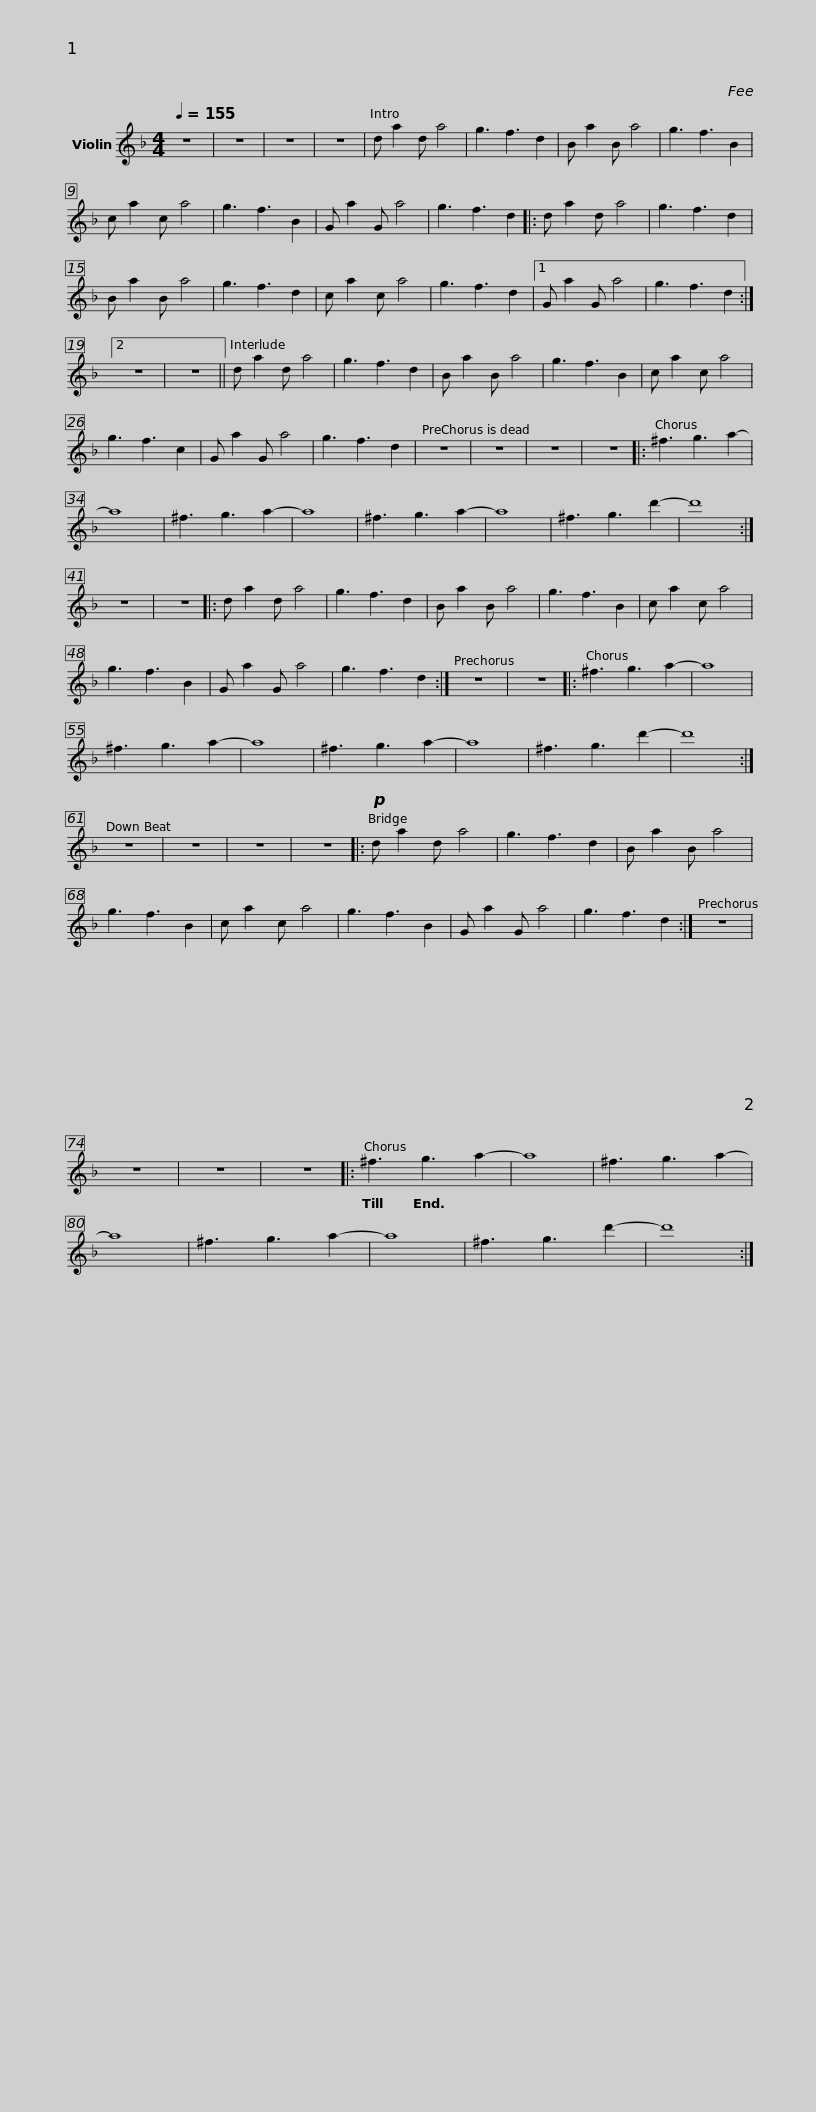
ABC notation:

X:1
L:1/8
Q:1/4=155
M:4/4
I:linebreak $
K:F
V:1 treble
V:1
 z8 | z8 | z8 | z8 | d a2 d a4 | %5
 g3 f3 d2 | B a2 B a4 | g3 f3 B2 | c a2 c a4 | g3 f3 B2 | %10
 G a2 G a4 | g3 f3 d2 |:$ d a2 d a4 | g3 f3 d2 | B a2 B a4 | %15
 g3 f3 d2 | c a2 c a4 | g3 f3 d2 |1 G a2 G a4 | g3 f3 d2 :|2 %20
 z8 | z8 ||$ d a2 d a4 | g3 f3 d2 | B a2 B a4 | %25
 g3 f3 B2 | c a2 c a4 | g3 f3 c2 | G a2 G a4 | g3 f3 d2 | %30
 z8 | z8 | z8 | z8 |:$ ^f3 g3 a2- | %35
 a8 | ^f3 g3 a2- | a8 | ^f3 g3 a2- | a8 | %40
 ^f3 g3 d'2- | d'8 :| z8 | z8 |: d a2 d a4 | %45
 g3 f3 d2 |$ B a2 B a4 | g3 f3 B2 | c a2 c a4 | g3 f3 B2 | %50
 G a2 G a4 | g3 f3 d2 :| z8 | z8 |: ^f3 g3 a2- | %55
 a8 | ^f3 g3 a2- |$ a8 | ^f3 g3 a2- | a8 | %60
 ^f3 g3 d'2- | d'8 :| z8 | z8 | z8 | %65
 z8 |:!p! d a2 d a4 | g3 f3 d2 | B a2 B a4 | g3 f3 B2 |$ %70
 c a2 c a4 | g3 f3 B2 | G a2 G a4 | g3 f3 d2 :| z8 | %75
 z8 | z8 | z8 |:$ ^f3 g3 a2- | a8 | %80
 ^f3 g3 a2- | a8 | ^f3 g3 a2- | a8 | ^f3 g3 d'2- | %85
 d'8 :| %86
